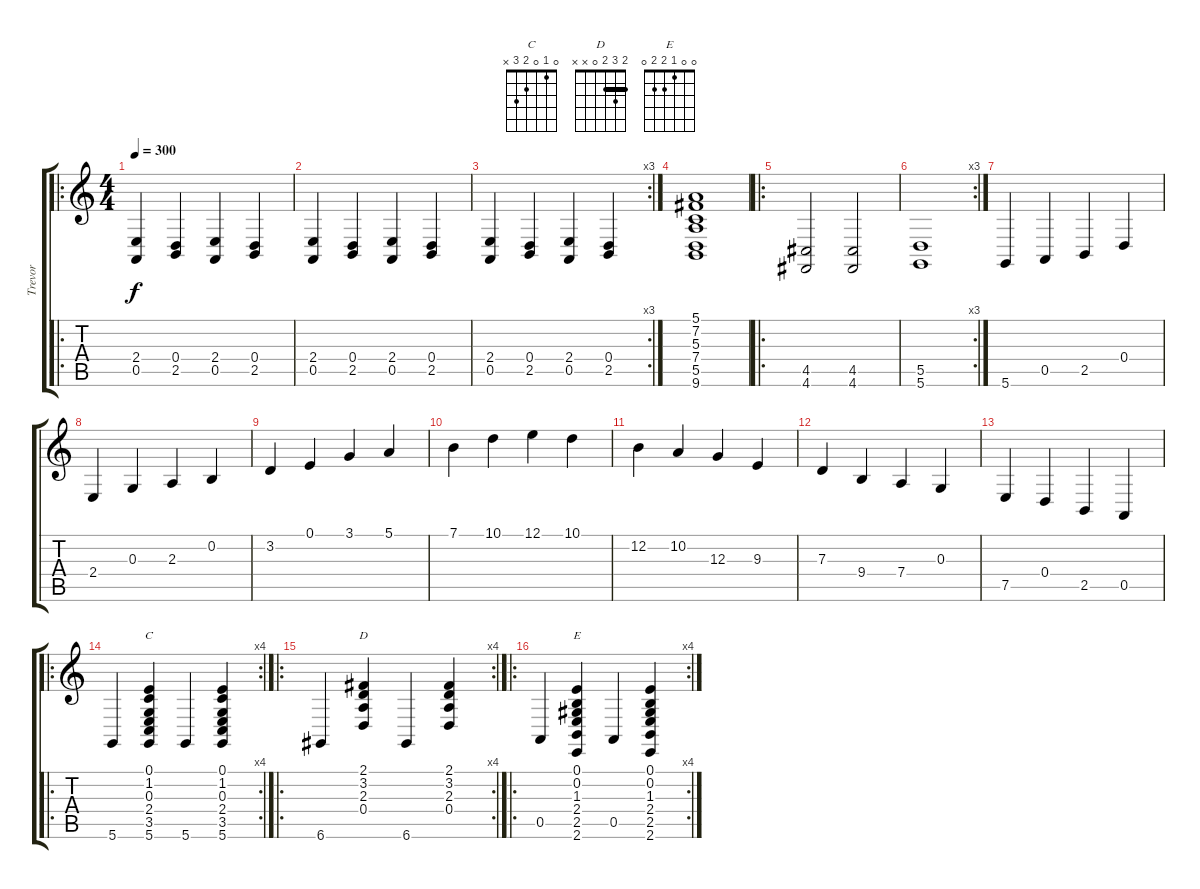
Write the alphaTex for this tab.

\track ("Trevor" "Trevor") {instrument acousticgrandpiano}
\staff {score tabs}
\tuning (E4 B3 G3 D3 A2 D2) {hide}
\chord ("C" 0 1 0 2 3 x)
\chord ("D" 2 3 2 0 x x) {barre 2}
\chord ("E" 0 0 1 2 2 0)
\ro
\ts (4 4)
\tempo 300
\clef g2
\ks c
(2.4 0.5).4{dy f} (0.4 2.5).4 (2.4 0.5).4 (0.4 2.5).4 |
(2.4 0.5).4 (0.4 2.5).4 (2.4 0.5).4 (0.4 2.5).4 |
\rc 3
(2.4 0.5).4 (0.4 2.5).4 (2.4 0.5).4 (0.4 2.5).4 |
(5.1 7.2 5.3 7.4 5.5 9.6).1 |
\ro
(4.5 4.6).2 (4.5 4.6).2 |
\rc 3
(5.5 5.6).1 |
5.6.4 0.5.4 2.5.4 0.4.4 |
2.4.4 0.3.4 2.3.4 0.2.4 |
3.2.4 0.1.4 3.1.4 5.1.4 |
7.1.4 10.1.4 12.1.4 10.1.4 |
12.2.4 10.2.4 12.3.4 9.3.4 |
7.3.4 9.4.4 7.4.4 0.3.4 |
7.5.4 0.4.4 2.5.4 0.5.4 |
\ro
\rc 4
5.6.4 (0.1 1.2 0.3 2.4 3.5 5.6).4{ch "C"} 5.6.4 (0.1 1.2 0.3 2.4 3.5 5.6).4 |
\ro
\rc 4
6.6.4 (2.1 3.2 2.3 0.4).4{ch "D"} 6.6.4 (2.1 3.2 2.3 0.4).4 |
\ro
\rc 4
0.5.4 (0.1 0.2 1.3 2.4 2.5 2.6).4{ch "E"} 0.5.4 (0.1 0.2 1.3 2.4 2.5 2.6).4
